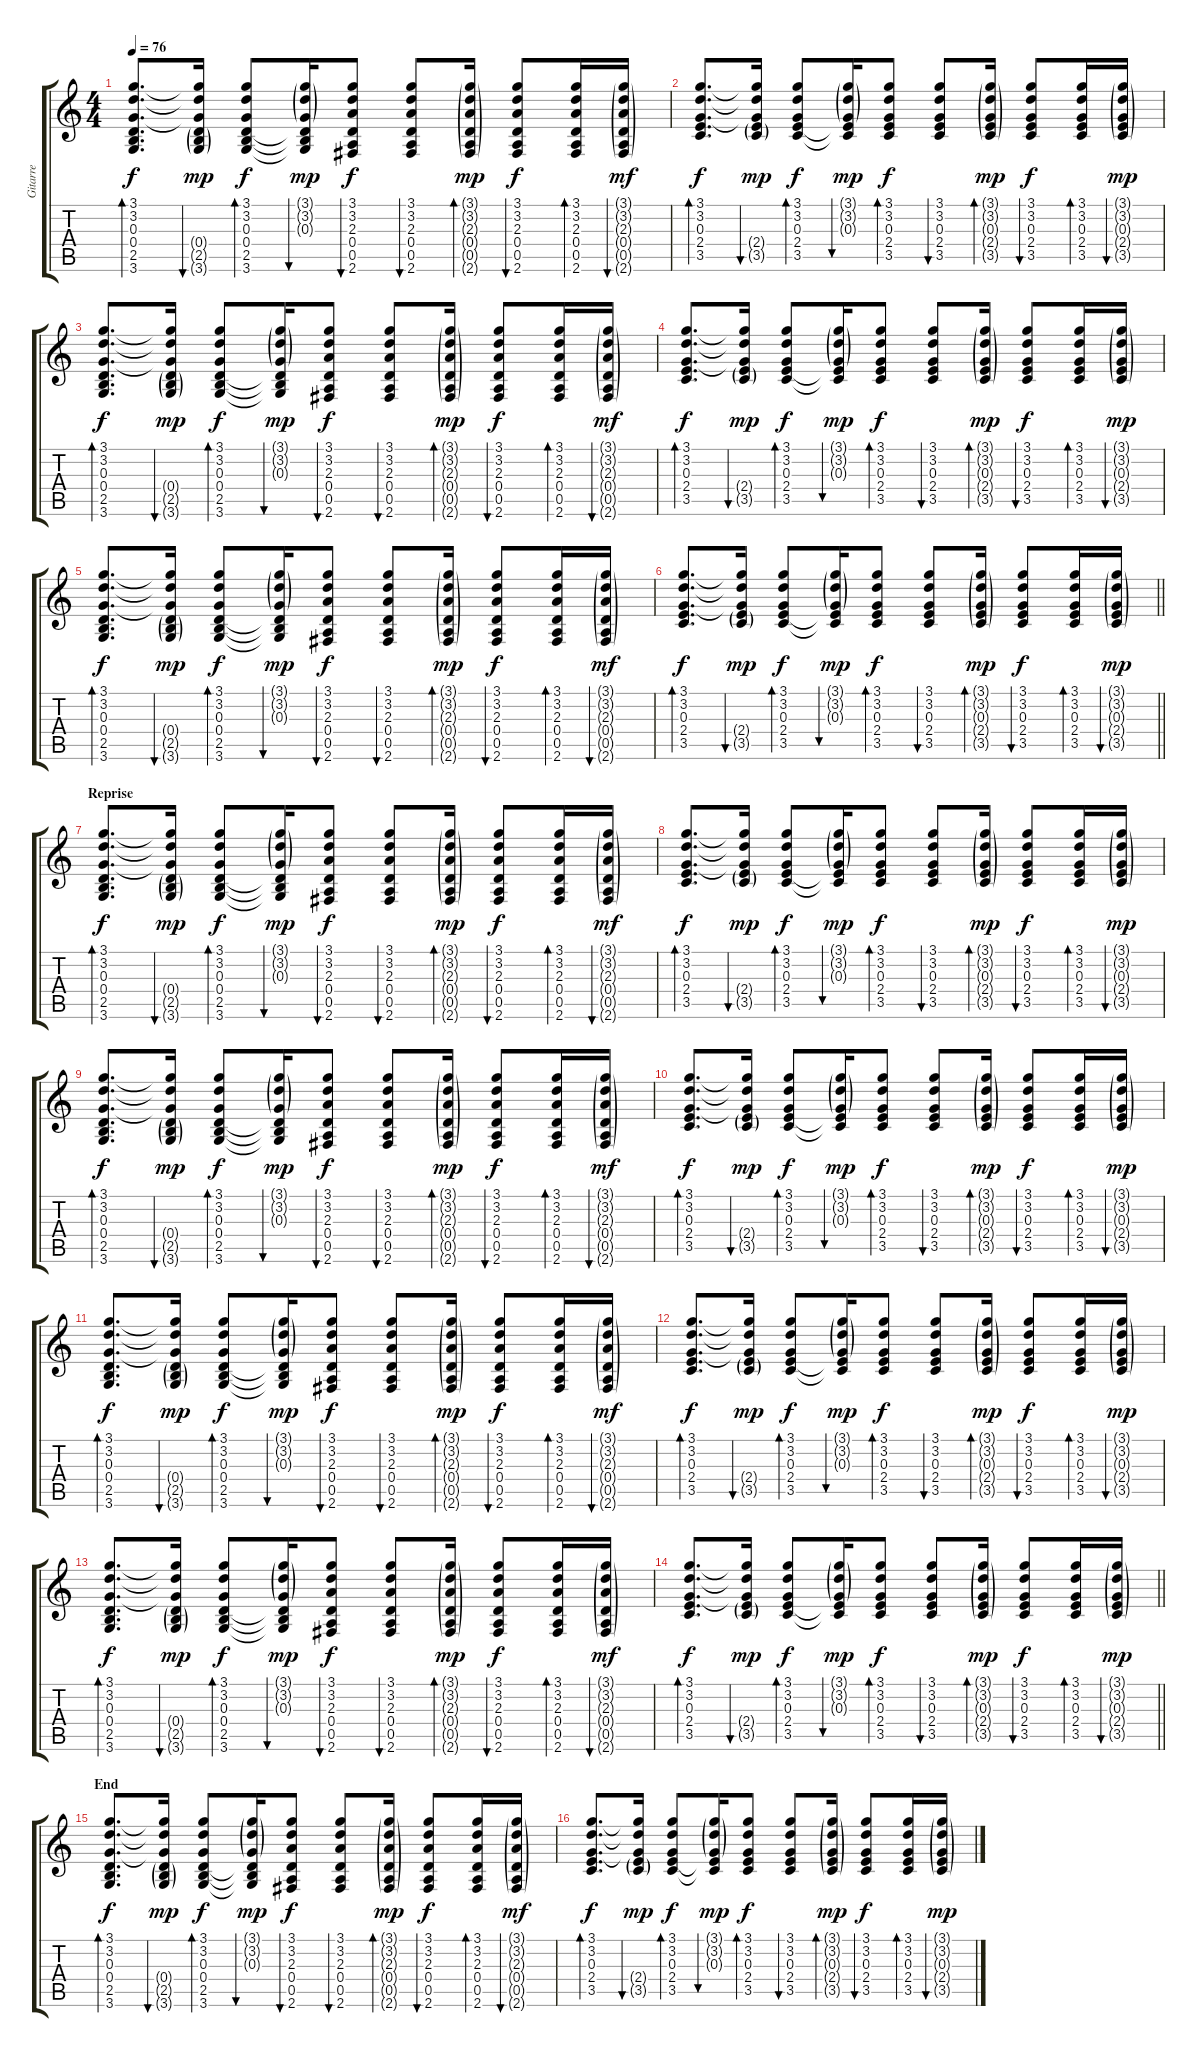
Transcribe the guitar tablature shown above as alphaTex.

\track ("Gitarre" "Gitarre") {instrument acousticguitarsteel}
\staff {score tabs}
\tuning (E4 B3 G3 D3 A2 E2) {hide}
\ts (4 4)
\tempo 76
\clef g2
\ks c
(3.1 3.2 0.3 0.4 2.5 3.6).8{d bd 30 dy f} (3.1{t} 3.2{t} 0.3{t} 0.4{g} 2.5{g} 3.6{g}).16{bu 30 dy mp} (3.1 3.2 0.3 0.4 2.5 3.6).8{bd 30 dy f} (3.1{g} 3.2{g} 0.3{g} 0.4{t} 2.5{t} 3.6{t}).16{bu 30 dy mp} (3.1 3.2 2.3 0.4 0.5 2.6).8{bu 30 dy f} (3.1 3.2 2.3 0.4 0.5 2.6).8{bu 30} (3.1{g} 3.2{g} 2.3{g} 0.4{g} 0.5{g} 2.6{g}).16{bd 30 dy mp} (3.1 3.2 2.3 0.4 0.5 2.6).8{bu 30 dy f} (3.1 3.2 2.3 0.4 0.5 2.6).16{bd 30} (3.1{g} 3.2{g} 2.3{g} 0.4{g} 0.5{g} 2.6{g}).16{bu 30 dy mf} |
(3.1 3.2 0.3 2.4 3.5).8{d bd 30 dy f} (3.1{t} 3.2{t} 0.3{t} 2.4{g} 3.5{g}).16{bu 30 dy mp} (3.1 3.2 0.3 2.4 3.5).8{bd 30 dy f} (3.1{g} 3.2{g} 0.3{g} 2.4{t} 3.5{t}).16{bu 30 dy mp} (3.1 3.2 0.3 2.4 3.5).8{bd 30 dy f} (3.1 3.2 0.3 2.4 3.5).8{bu 30} (3.1{g} 3.2{g} 0.3{g} 2.4{g} 3.5{g}).16{bd 30 dy mp} (3.1 3.2 0.3 2.4 3.5).8{bu 30 dy f} (3.1 3.2 0.3 2.4 3.5).16{bd 30} (3.1{g} 3.2{g} 0.3{g} 2.4{g} 3.5{g}).16{bu 30 dy mp} |
(3.1 3.2 0.3 0.4 2.5 3.6).8{d bd 30 dy f} (3.1{t} 3.2{t} 0.3{t} 0.4{g} 2.5{g} 3.6{g}).16{bu 30 dy mp} (3.1 3.2 0.3 0.4 2.5 3.6).8{bd 30 dy f} (3.1{g} 3.2{g} 0.3{g} 0.4{t} 2.5{t} 3.6{t}).16{bu 30 dy mp} (3.1 3.2 2.3 0.4 0.5 2.6).8{bu 30 dy f} (3.1 3.2 2.3 0.4 0.5 2.6).8{bu 30} (3.1{g} 3.2{g} 2.3{g} 0.4{g} 0.5{g} 2.6{g}).16{bd 30 dy mp} (3.1 3.2 2.3 0.4 0.5 2.6).8{bu 30 dy f} (3.1 3.2 2.3 0.4 0.5 2.6).16{bd 30} (3.1{g} 3.2{g} 2.3{g} 0.4{g} 0.5{g} 2.6{g}).16{bu 30 dy mf} |
(3.1 3.2 0.3 2.4 3.5).8{d bd 30 dy f} (3.1{t} 3.2{t} 0.3{t} 2.4{g} 3.5{g}).16{bu 30 dy mp} (3.1 3.2 0.3 2.4 3.5).8{bd 30 dy f} (3.1{g} 3.2{g} 0.3{g} 2.4{t} 3.5{t}).16{bu 30 dy mp} (3.1 3.2 0.3 2.4 3.5).8{bd 30 dy f} (3.1 3.2 0.3 2.4 3.5).8{bu 30} (3.1{g} 3.2{g} 0.3{g} 2.4{g} 3.5{g}).16{bd 30 dy mp} (3.1 3.2 0.3 2.4 3.5).8{bu 30 dy f} (3.1 3.2 0.3 2.4 3.5).16{bd 30} (3.1{g} 3.2{g} 0.3{g} 2.4{g} 3.5{g}).16{bu 30 dy mp} |
(3.1 3.2 0.3 0.4 2.5 3.6).8{d bd 30 dy f} (3.1{t} 3.2{t} 0.3{t} 0.4{g} 2.5{g} 3.6{g}).16{bu 30 dy mp} (3.1 3.2 0.3 0.4 2.5 3.6).8{bd 30 dy f} (3.1{g} 3.2{g} 0.3{g} 0.4{t} 2.5{t} 3.6{t}).16{bu 30 dy mp} (3.1 3.2 2.3 0.4 0.5 2.6).8{bu 30 dy f} (3.1 3.2 2.3 0.4 0.5 2.6).8{bu 30} (3.1{g} 3.2{g} 2.3{g} 0.4{g} 0.5{g} 2.6{g}).16{bd 30 dy mp} (3.1 3.2 2.3 0.4 0.5 2.6).8{bu 30 dy f} (3.1 3.2 2.3 0.4 0.5 2.6).16{bd 30} (3.1{g} 3.2{g} 2.3{g} 0.4{g} 0.5{g} 2.6{g}).16{bu 30 dy mf} |
\barLineRight lightlight
(3.1 3.2 0.3 2.4 3.5).8{d bd 30 dy f} (3.1{t} 3.2{t} 0.3{t} 2.4{g} 3.5{g}).16{bu 30 dy mp} (3.1 3.2 0.3 2.4 3.5).8{bd 30 dy f} (3.1{g} 3.2{g} 0.3{g} 2.4{t} 3.5{t}).16{bu 30 dy mp} (3.1 3.2 0.3 2.4 3.5).8{bd 30 dy f} (3.1 3.2 0.3 2.4 3.5).8{bu 30} (3.1{g} 3.2{g} 0.3{g} 2.4{g} 3.5{g}).16{bd 30 dy mp} (3.1 3.2 0.3 2.4 3.5).8{bu 30 dy f} (3.1 3.2 0.3 2.4 3.5).16{bd 30} (3.1{g} 3.2{g} 0.3{g} 2.4{g} 3.5{g}).16{bu 30 dy mp} |
\section ("" "Reprise")
(3.1 3.2 0.3 0.4 2.5 3.6).8{d bd 30 dy f} (3.1{t} 3.2{t} 0.3{t} 0.4{g} 2.5{g} 3.6{g}).16{bu 30 dy mp} (3.1 3.2 0.3 0.4 2.5 3.6).8{bd 30 dy f} (3.1{g} 3.2{g} 0.3{g} 0.4{t} 2.5{t} 3.6{t}).16{bu 30 dy mp} (3.1 3.2 2.3 0.4 0.5 2.6).8{bu 30 dy f} (3.1 3.2 2.3 0.4 0.5 2.6).8{bu 30} (3.1{g} 3.2{g} 2.3{g} 0.4{g} 0.5{g} 2.6{g}).16{bd 30 dy mp} (3.1 3.2 2.3 0.4 0.5 2.6).8{bu 30 dy f} (3.1 3.2 2.3 0.4 0.5 2.6).16{bd 30} (3.1{g} 3.2{g} 2.3{g} 0.4{g} 0.5{g} 2.6{g}).16{bu 30 dy mf} |
(3.1 3.2 0.3 2.4 3.5).8{d bd 30 dy f} (3.1{t} 3.2{t} 0.3{t} 2.4{g} 3.5{g}).16{bu 30 dy mp} (3.1 3.2 0.3 2.4 3.5).8{bd 30 dy f} (3.1{g} 3.2{g} 0.3{g} 2.4{t} 3.5{t}).16{bu 30 dy mp} (3.1 3.2 0.3 2.4 3.5).8{bd 30 dy f} (3.1 3.2 0.3 2.4 3.5).8{bu 30} (3.1{g} 3.2{g} 0.3{g} 2.4{g} 3.5{g}).16{bd 30 dy mp} (3.1 3.2 0.3 2.4 3.5).8{bu 30 dy f} (3.1 3.2 0.3 2.4 3.5).16{bd 30} (3.1{g} 3.2{g} 0.3{g} 2.4{g} 3.5{g}).16{bu 30 dy mp} |
(3.1 3.2 0.3 0.4 2.5 3.6).8{d bd 30 dy f} (3.1{t} 3.2{t} 0.3{t} 0.4{g} 2.5{g} 3.6{g}).16{bu 30 dy mp} (3.1 3.2 0.3 0.4 2.5 3.6).8{bd 30 dy f} (3.1{g} 3.2{g} 0.3{g} 0.4{t} 2.5{t} 3.6{t}).16{bu 30 dy mp} (3.1 3.2 2.3 0.4 0.5 2.6).8{bu 30 dy f} (3.1 3.2 2.3 0.4 0.5 2.6).8{bu 30} (3.1{g} 3.2{g} 2.3{g} 0.4{g} 0.5{g} 2.6{g}).16{bd 30 dy mp} (3.1 3.2 2.3 0.4 0.5 2.6).8{bu 30 dy f} (3.1 3.2 2.3 0.4 0.5 2.6).16{bd 30} (3.1{g} 3.2{g} 2.3{g} 0.4{g} 0.5{g} 2.6{g}).16{bu 30 dy mf} |
(3.1 3.2 0.3 2.4 3.5).8{d bd 30 dy f} (3.1{t} 3.2{t} 0.3{t} 2.4{g} 3.5{g}).16{bu 30 dy mp} (3.1 3.2 0.3 2.4 3.5).8{bd 30 dy f} (3.1{g} 3.2{g} 0.3{g} 2.4{t} 3.5{t}).16{bu 30 dy mp} (3.1 3.2 0.3 2.4 3.5).8{bd 30 dy f} (3.1 3.2 0.3 2.4 3.5).8{bu 30} (3.1{g} 3.2{g} 0.3{g} 2.4{g} 3.5{g}).16{bd 30 dy mp} (3.1 3.2 0.3 2.4 3.5).8{bu 30 dy f} (3.1 3.2 0.3 2.4 3.5).16{bd 30} (3.1{g} 3.2{g} 0.3{g} 2.4{g} 3.5{g}).16{bu 30 dy mp} |
(3.1 3.2 0.3 0.4 2.5 3.6).8{d bd 30 dy f} (3.1{t} 3.2{t} 0.3{t} 0.4{g} 2.5{g} 3.6{g}).16{bu 30 dy mp} (3.1 3.2 0.3 0.4 2.5 3.6).8{bd 30 dy f} (3.1{g} 3.2{g} 0.3{g} 0.4{t} 2.5{t} 3.6{t}).16{bu 30 dy mp} (3.1 3.2 2.3 0.4 0.5 2.6).8{bu 30 dy f} (3.1 3.2 2.3 0.4 0.5 2.6).8{bu 30} (3.1{g} 3.2{g} 2.3{g} 0.4{g} 0.5{g} 2.6{g}).16{bd 30 dy mp} (3.1 3.2 2.3 0.4 0.5 2.6).8{bu 30 dy f} (3.1 3.2 2.3 0.4 0.5 2.6).16{bd 30} (3.1{g} 3.2{g} 2.3{g} 0.4{g} 0.5{g} 2.6{g}).16{bu 30 dy mf} |
(3.1 3.2 0.3 2.4 3.5).8{d bd 30 dy f} (3.1{t} 3.2{t} 0.3{t} 2.4{g} 3.5{g}).16{bu 30 dy mp} (3.1 3.2 0.3 2.4 3.5).8{bd 30 dy f} (3.1{g} 3.2{g} 0.3{g} 2.4{t} 3.5{t}).16{bu 30 dy mp} (3.1 3.2 0.3 2.4 3.5).8{bd 30 dy f} (3.1 3.2 0.3 2.4 3.5).8{bu 30} (3.1{g} 3.2{g} 0.3{g} 2.4{g} 3.5{g}).16{bd 30 dy mp} (3.1 3.2 0.3 2.4 3.5).8{bu 30 dy f} (3.1 3.2 0.3 2.4 3.5).16{bd 30} (3.1{g} 3.2{g} 0.3{g} 2.4{g} 3.5{g}).16{bu 30 dy mp} |
(3.1 3.2 0.3 0.4 2.5 3.6).8{d bd 30 dy f} (3.1{t} 3.2{t} 0.3{t} 0.4{g} 2.5{g} 3.6{g}).16{bu 30 dy mp} (3.1 3.2 0.3 0.4 2.5 3.6).8{bd 30 dy f} (3.1{g} 3.2{g} 0.3{g} 0.4{t} 2.5{t} 3.6{t}).16{bu 30 dy mp} (3.1 3.2 2.3 0.4 0.5 2.6).8{bu 30 dy f} (3.1 3.2 2.3 0.4 0.5 2.6).8{bu 30} (3.1{g} 3.2{g} 2.3{g} 0.4{g} 0.5{g} 2.6{g}).16{bd 30 dy mp} (3.1 3.2 2.3 0.4 0.5 2.6).8{bu 30 dy f} (3.1 3.2 2.3 0.4 0.5 2.6).16{bd 30} (3.1{g} 3.2{g} 2.3{g} 0.4{g} 0.5{g} 2.6{g}).16{bu 30 dy mf} |
\barLineRight lightlight
(3.1 3.2 0.3 2.4 3.5).8{d bd 30 dy f} (3.1{t} 3.2{t} 0.3{t} 2.4{g} 3.5{g}).16{bu 30 dy mp} (3.1 3.2 0.3 2.4 3.5).8{bd 30 dy f} (3.1{g} 3.2{g} 0.3{g} 2.4{t} 3.5{t}).16{bu 30 dy mp} (3.1 3.2 0.3 2.4 3.5).8{bd 30 dy f} (3.1 3.2 0.3 2.4 3.5).8{bu 30} (3.1{g} 3.2{g} 0.3{g} 2.4{g} 3.5{g}).16{bd 30 dy mp} (3.1 3.2 0.3 2.4 3.5).8{bu 30 dy f} (3.1 3.2 0.3 2.4 3.5).16{bd 30} (3.1{g} 3.2{g} 0.3{g} 2.4{g} 3.5{g}).16{bu 30 dy mp} |
\section ("" "End")
(3.1 3.2 0.3 0.4 2.5 3.6).8{d bd 30 dy f} (3.1{t} 3.2{t} 0.3{t} 0.4{g} 2.5{g} 3.6{g}).16{bu 30 dy mp} (3.1 3.2 0.3 0.4 2.5 3.6).8{bd 30 dy f} (3.1{g} 3.2{g} 0.3{g} 0.4{t} 2.5{t} 3.6{t}).16{bu 30 dy mp} (3.1 3.2 2.3 0.4 0.5 2.6).8{bu 30 dy f} (3.1 3.2 2.3 0.4 0.5 2.6).8{bu 30} (3.1{g} 3.2{g} 2.3{g} 0.4{g} 0.5{g} 2.6{g}).16{bd 30 dy mp} (3.1 3.2 2.3 0.4 0.5 2.6).8{bu 30 dy f} (3.1 3.2 2.3 0.4 0.5 2.6).16{bd 30} (3.1{g} 3.2{g} 2.3{g} 0.4{g} 0.5{g} 2.6{g}).16{bu 30 dy mf} |
(3.1 3.2 0.3 2.4 3.5).8{d bd 30 dy f} (3.1{t} 3.2{t} 0.3{t} 2.4{g} 3.5{g}).16{bu 30 dy mp} (3.1 3.2 0.3 2.4 3.5).8{bd 30 dy f} (3.1{g} 3.2{g} 0.3{g} 2.4{t} 3.5{t}).16{bu 30 dy mp} (3.1 3.2 0.3 2.4 3.5).8{bd 30 dy f} (3.1 3.2 0.3 2.4 3.5).8{bu 30} (3.1{g} 3.2{g} 0.3{g} 2.4{g} 3.5{g}).16{bd 30 dy mp} (3.1 3.2 0.3 2.4 3.5).8{bu 30 dy f} (3.1 3.2 0.3 2.4 3.5).16{bd 30} (3.1{g} 3.2{g} 0.3{g} 2.4{g} 3.5{g}).16{bu 30 dy mp}
